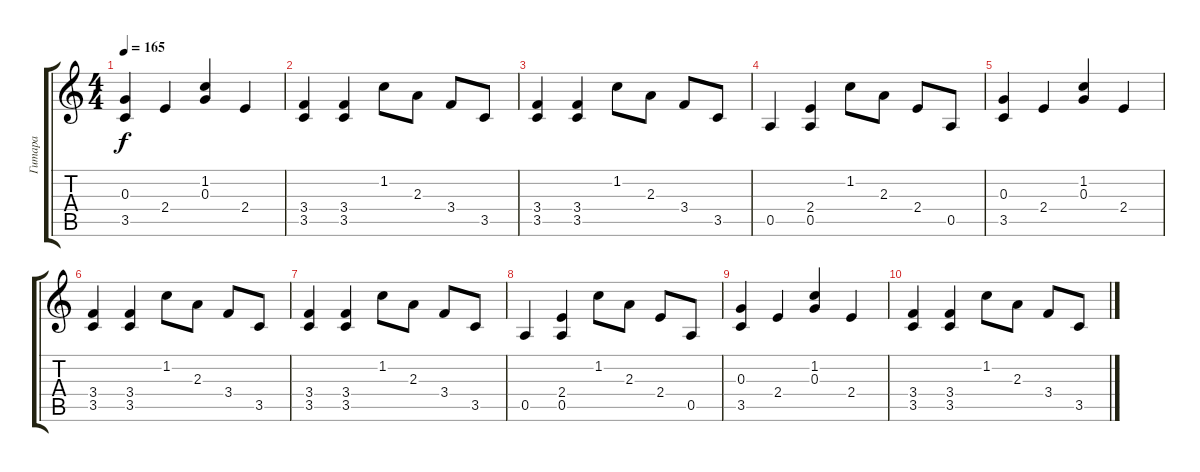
\track ("Гитара" "Гитара") {instrument acousticguitarnylon}
\staff {score tabs}
\tuning (E4 B3 G3 D3 A2 E2) {hide}
\ts (4 4)
\tempo 165
\clef g2
\ks c
(0.3 3.5).4{dy f} 2.4.4 (1.2 0.3).4 2.4.4 |
(3.4 3.5).4 (3.4 3.5).4 1.2.8 2.3.8 3.4.8 3.5.8 |
(3.4 3.5).4 (3.4 3.5).4 1.2.8 2.3.8 3.4.8 3.5.8 |
0.5.4 (2.4 0.5).4 1.2.8 2.3.8 2.4.8 0.5.8 |
(0.3 3.5).4 2.4.4 (1.2 0.3).4 2.4.4 |
(3.4 3.5).4 (3.4 3.5).4 1.2.8 2.3.8 3.4.8 3.5.8 |
(3.4 3.5).4 (3.4 3.5).4 1.2.8 2.3.8 3.4.8 3.5.8 |
0.5.4 (2.4 0.5).4 1.2.8 2.3.8 2.4.8 0.5.8 |
(0.3 3.5).4 2.4.4 (1.2 0.3).4 2.4.4 |
(3.4 3.5).4 (3.4 3.5).4 1.2.8 2.3.8 3.4.8 3.5.8
